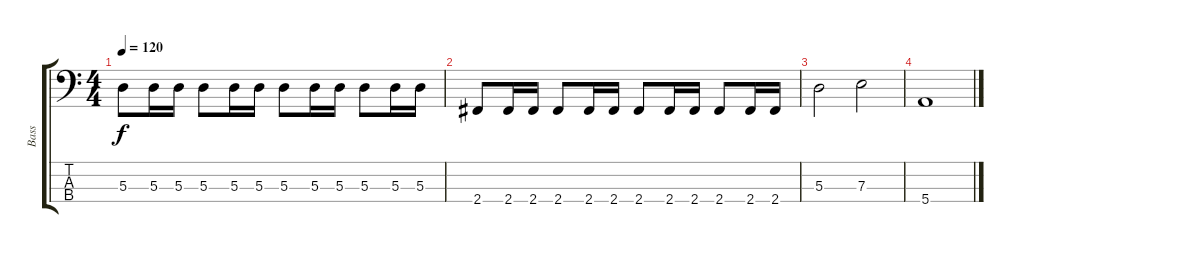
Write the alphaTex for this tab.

\track ("Bass" "Bass") {instrument electricbasspick}
\staff {score tabs}
\tuning (G2 D2 A1 E1) {hide}
\ts (4 4)
\tempo 120
\clef f4
\ks c
5.3.8{dy f} 5.3.16 5.3.16 5.3.8 5.3.16 5.3.16 5.3.8 5.3.16 5.3.16 5.3.8 5.3.16 5.3.16 |
2.4.8 2.4.16 2.4.16 2.4.8 2.4.16 2.4.16 2.4.8 2.4.16 2.4.16 2.4.8 2.4.16 2.4.16 |
5.3.2 7.3.2 |
5.4.1
